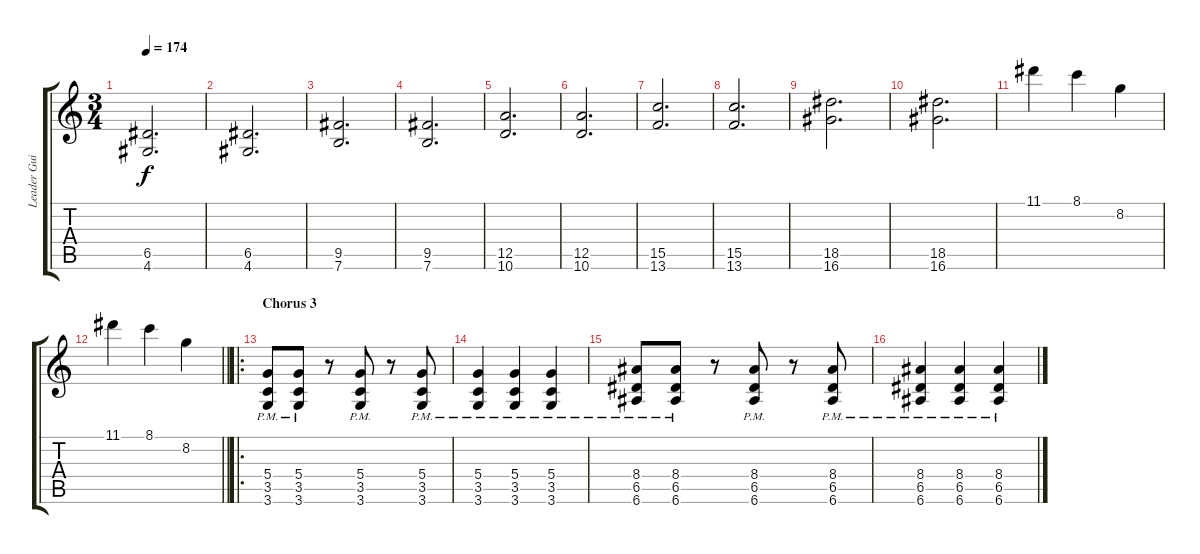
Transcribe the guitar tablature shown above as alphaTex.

\track ("Leader Guitar (Matthias Jabs)" "Leader Gui") {instrument distortionguitar}
\staff {score tabs}
\tuning (E4 B3 G3 D3 A2 E2) {hide}
\ts (3 4)
\tempo 174
\clef g2
\ks c
(6.5 4.6).2{d dy f} |
(6.5 4.6).2{d} |
(9.5 7.6).2{d} |
(9.5 7.6).2{d} |
(12.5 10.6).2{d} |
(12.5 10.6).2{d} |
(15.5 13.6).2{d} |
(15.5 13.6).2{d} |
(18.5 16.6).2{d} |
(18.5 16.6).2{d} |
11.1.4 8.1.4 8.2.4 |
\barLineRight lightlight
11.1.4 8.1.4 8.2.4 |
\ro
\section ("" "Chorus 3")
(5.4{pm} 3.5{pm} 3.6{pm}).8 (5.4{pm} 3.5{pm} 3.6{pm}).8 r.8 (5.4{pm} 3.5{pm} 3.6{pm}).8 r.8 (5.4{pm} 3.5{pm} 3.6{pm}).8 |
(5.4{pm} 3.5{pm} 3.6{pm}).4 (5.4{pm} 3.5{pm} 3.6{pm}).4 (5.4{pm} 3.5{pm} 3.6{pm}).4 |
(8.4{pm} 6.5{pm} 6.6{pm}).8 (8.4{pm} 6.5{pm} 6.6{pm}).8 r.8 (8.4{pm} 6.5{pm} 6.6{pm}).8 r.8 (8.4{pm} 6.5{pm} 6.6{pm}).8 |
(8.4{pm} 6.5{pm} 6.6{pm}).4 (8.4{pm} 6.5{pm} 6.6{pm}).4 (8.4{pm} 6.5{pm} 6.6{pm}).4
